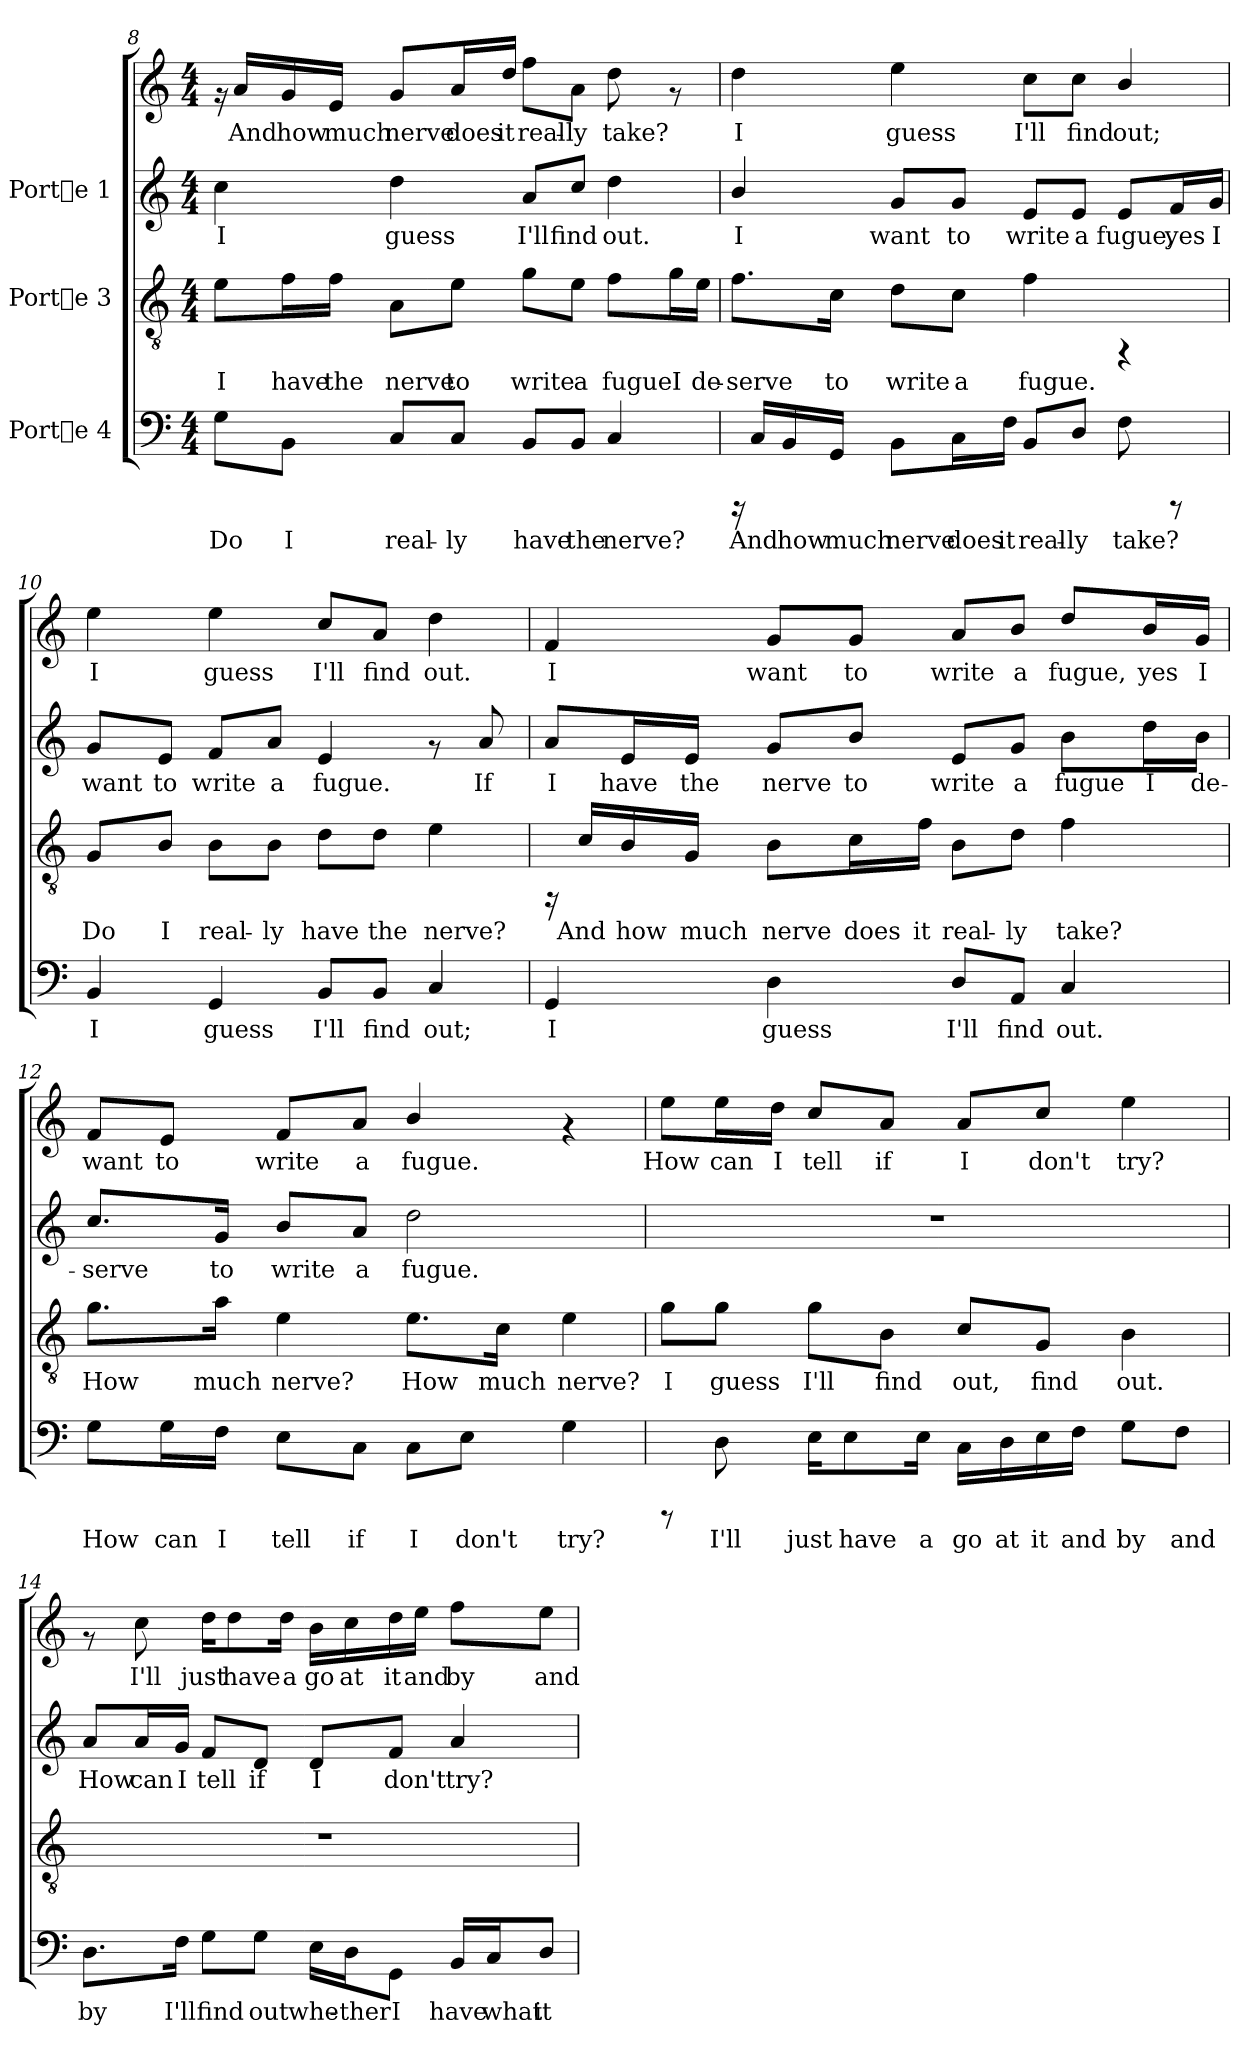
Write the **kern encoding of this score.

**kern	**text	**kern	**text	**kern	**text	**kern	**text
*part3	*part3	*part2	*part2	*part1	*part1	*part1	*part1
*staff4	*staff4	*staff3	*staff3	*staff2	*staff2	*staff1	*staff1
*I"Porte 4	*	*I"Porte 3	*	*I"Porte 1	*	*	*
*clefF4	*	*clefGv2	*	*clefG2	*	*clefG2	*
*	*	*	*	*ITrd1c2	*	*ITrd1c2	*
*M4/4	*	*M4/4	*	*M4/4	*	*M4/4	*
=8	=8	=8	=8	=8	=8	=8	=8
!	!LO:LY:b:cj	!	!LO:LY:b:cj	!	!LO:LY:b:cj	!	!
8G\L	Do	8e\L	I	4b\	I	16rf	.
!	!	!	!	!	!	!	!LO:LY:b:cj
.	.	.	.	.	.	16g/L	And
!	!LO:LY:b:cj	!	!LO:LY:b:cj	!	!	!	!LO:LY:b:cj
8BB\J	I	16f\	have	.	.	16f/	how
!	!	!	!LO:LY:b:cj	!	!	!	!LO:LY:b:cj
.	.	16f\J	the	.	.	16d/J	much
!	!LO:LY:b:cj	!	!LO:LY:b:cj	!	!LO:LY:b:cj	!	!LO:LY:b:cj
8C/L	real-	8A\L	nerve	4cc\	guess	8f/L	nerve
!	!LO:LY:b:cj	!	!LO:LY:b:cj	!	!	!	!LO:LY:b:cj
8C/J	-ly	8e\J	to	.	.	16g/	does
!	!	!	!	!	!	!	!LO:LY:b:cj
.	.	.	.	.	.	16cc/J	it
!	!LO:LY:b:cj	!	!LO:LY:b:cj	!	!LO:LY:b:cj	!	!LO:LY:b:cj
8BB/L	have	8g\L	write	8g/L	I'll	8ee\L	real-
!	!LO:LY:b:cj	!	!LO:LY:b:cj	!	!LO:LY:b:cj	!	!LO:LY:b:cj
8BB/J	the	8e\J	a	8b/J	find	8g\J	-ly
!	!LO:LY:b:cj	!	!LO:LY:b:cj	!	!LO:LY:b:cj	!	!LO:LY:b:cj
4C/	nerve?	8f\L	fugue	4cc\	out.	8cc\	take?
!	!	!	!LO:LY:b:cj	!	!	!	!
.	.	16g\	I	.	.	8rf	.
!	!	!	!LO:LY:b:cj	!	!	!	!
.	.	16e\J	de-	.	.	.	.
!!LO:PB:g=z
=9	=9	=9	=9	=9	=9	=9	=9
!	!	!	!LO:LY:b:cj	!	!LO:LY:b:cj	!	!LO:LY:b:cj
16rCCC	.	8.f\L	-serve	4a/	I	4cc\	I
!	!LO:LY:b:cj	!	!	!	!	!	!
16C/L	And	.	.	.	.	.	.
!	!LO:LY:b:cj	!	!	!	!	!	!
16BB/	how	.	.	.	.	.	.
!	!LO:LY:b:cj	!	!LO:LY:b:cj	!	!	!	!
16GG/J	much	16c\J	to	.	.	.	.
!	!LO:LY:b:cj	!	!LO:LY:b:cj	!	!LO:LY:b:cj	!	!LO:LY:b:cj
8BB\L	nerve	8d\L	write	8f/L	want	4dd\	guess
!	!LO:LY:b:cj	!	!LO:LY:b:cj	!	!LO:LY:b:cj	!	!
16C\	does	8c\J	a	8f/J	to	.	.
!	!LO:LY:b:cj	!	!	!	!	!	!
16F\J	it	.	.	.	.	.	.
!	!LO:LY:b:cj	!	!LO:LY:b:cj	!	!LO:LY:b:cj	!	!LO:LY:b:cj
8BB/L	real-	4f\	fugue.	8d/L	write	8b\L	I'll
!	!LO:LY:b:cj	!	!	!	!LO:LY:b:cj	!	!LO:LY:b:cj
8D/J	-ly	.	.	8d/J	a	8b\J	find
!	!LO:LY:b:cj	!	!	!	!LO:LY:b:cj	!	!LO:LY:b:cj
8F\	take?	4rFF	.	8d/L	fugue,	4a/	out;
!	!	!	!	!	!LO:LY:b:cj	!	!
8rCCC	.	.	.	16e/	yes	.	.
!	!	!	!	!	!LO:LY:b:cj	!	!
.	.	.	.	16f/J	I	.	.
=10	=10	=10	=10	=10	=10	=10	=10
!	!LO:LY:b:cj	!	!LO:LY:b:cj	!	!LO:LY:b:cj	!	!LO:LY:b:cj
4BB/	I	8G/L	Do	8f/L	want	4dd\	I
!	!	!	!LO:LY:b:cj	!	!LO:LY:b:cj	!	!
.	.	8B/J	I	8d/J	to	.	.
!	!LO:LY:b:cj	!	!LO:LY:b:cj	!	!LO:LY:b:cj	!	!LO:LY:b:cj
4GG/	guess	8B\L	real-	8e/L	write	4dd\	guess
!	!	!	!LO:LY:b:cj	!	!LO:LY:b:cj	!	!
.	.	8B\J	-ly	8g/J	a	.	.
!	!LO:LY:b:cj	!	!LO:LY:b:cj	!	!LO:LY:b:cj	!	!LO:LY:b:cj
8BB/L	I'll	8d\L	have	4d/	fugue.	8b/L	I'll
!	!LO:LY:b:cj	!	!LO:LY:b:cj	!	!	!	!LO:LY:b:cj
8BB/J	find	8d\J	the	.	.	8g/J	find
!	!LO:LY:b:cj	!	!LO:LY:b:cj	!	!	!	!LO:LY:b:cj
4C/	out;	4e\	nerve?	8rf	.	4cc\	out.
!	!	!	!	!	!LO:LY:b:cj	!	!
.	.	.	.	8g/	If	.	.
!!LO:LB:g=z
=11	=11	=11	=11	=11	=11	=11	=11
!	!LO:LY:b:cj	!	!	!	!LO:LY:b:cj	!	!LO:LY:b:cj
4GG/	I	16rFF	.	8g/L	I	4e/	I
!	!	!	!LO:LY:b:cj	!	!	!	!
.	.	16c/L	And	.	.	.	.
!	!	!	!LO:LY:b:cj	!	!LO:LY:b:cj	!	!
.	.	16B/	how	16d/	have	.	.
!	!	!	!LO:LY:b:cj	!	!LO:LY:b:cj	!	!
.	.	16G/J	much	16d/J	the	.	.
!	!LO:LY:b:cj	!	!LO:LY:b:cj	!	!LO:LY:b:cj	!	!LO:LY:b:cj
4D\	guess	8B\L	nerve	8f/L	nerve	8f/L	want
!	!	!	!LO:LY:b:cj	!	!LO:LY:b:cj	!	!LO:LY:b:cj
.	.	16c\	does	8a/J	to	8f/J	to
!	!	!	!LO:LY:b:cj	!	!	!	!
.	.	16f\J	it	.	.	.	.
!	!LO:LY:b:cj	!	!LO:LY:b:cj	!	!LO:LY:b:cj	!	!LO:LY:b:cj
8D/L	I'll	8B\L	real-	8d/L	write	8g/L	write
!	!LO:LY:b:cj	!	!LO:LY:b:cj	!	!LO:LY:b:cj	!	!LO:LY:b:cj
8AA/J	find	8d\J	-ly	8f/J	a	8a/J	a
!	!LO:LY:b:cj	!	!LO:LY:b:cj	!	!LO:LY:b:cj	!	!LO:LY:b:cj
4C/	out.	4f\	take?	8a\L	fugue	8cc/L	fugue,
!	!	!	!	!	!LO:LY:b:cj	!	!LO:LY:b:cj
.	.	.	.	16cc\	I	16a/	yes
!	!	!	!	!	!LO:LY:b:cj	!	!LO:LY:b:cj
.	.	.	.	16a\J	de-	16f/J	I
=12	=12	=12	=12	=12	=12	=12	=12
!	!LO:LY:b:cj	!	!LO:LY:b:cj	!	!LO:LY:b:cj	!	!LO:LY:b:cj
8G\L	How	8.g\L	How	8.b/L	serve	8e/L	-want
!	!LO:LY:b:cj	!	!	!	!	!	!LO:LY:b:cj
16G\	can	.	.	.	.	8d/J	to
!	!LO:LY:b:cj	!	!LO:LY:b:cj	!	!LO:LY:b:cj	!	!
16F\J	I	16a\J	much	16f/J	to	.	.
!	!LO:LY:b:cj	!	!LO:LY:b:cj	!	!LO:LY:b:cj	!	!LO:LY:b:cj
8E\L	tell	4e\	nerve?	8a/L	write	8e/L	write
!	!LO:LY:b:cj	!	!	!	!LO:LY:b:cj	!	!LO:LY:b:cj
8C\J	if	.	.	8g/J	a	8g/J	a
!	!LO:LY:b:cj	!	!LO:LY:b:cj	!	!LO:LY:b:cj	!	!LO:LY:b:cj
8C\L	I	8.e\L	How	2cc\	fugue.	4a/	fugue.
!	!LO:LY:b:cj	!	!	!	!	!	!
8E\J	don't	.	.	.	.	.	.
!	!	!	!LO:LY:b:cj	!	!	!	!
.	.	16c\J	much	.	.	.	.
!	!LO:LY:b:cj	!	!LO:LY:b:cj	!	!	!	!
4G\	try?	4e\	nerve?	.	.	4rf	.
!!LO:LB:g=z
=13	=13	=13	=13	=13	=13	=13	=13
!	!	!	!LO:LY:b:cj	!	!	!	!LO:LY:b:cj
8rCCC	.	8g\L	I	1r	.	8dd\L	How
!	!LO:LY:b:cj	!	!LO:LY:b:cj	!	!	!	!LO:LY:b:cj
8D\	I'll	8g\J	guess	.	.	16dd\	can
!	!	!	!	!	!	!	!LO:LY:b:cj
.	.	.	.	.	.	16cc\J	I
!	!LO:LY:b:cj	!	!LO:LY:b:cj	!	!	!	!LO:LY:b:cj
16E\L	just	8g\L	I'll	.	.	8b/L	tell
!	!LO:LY:b:cj	!	!	!	!	!	!
8E\	have	.	.	.	.	.	.
!	!	!	!LO:LY:b:cj	!	!	!	!LO:LY:b:cj
.	.	8B\J	find	.	.	8g/J	if
!	!LO:LY:b:cj	!	!	!	!	!	!
16E\J	a	.	.	.	.	.	.
!	!LO:LY:b:cj	!	!LO:LY:b:cj	!	!	!	!LO:LY:b:cj
16C\L	go	8c/L	out,	.	.	8g/L	I
!	!LO:LY:b:cj	!	!	!	!	!	!
16D\	at	.	.	.	.	.	.
!	!LO:LY:b:cj	!	!LO:LY:b:cj	!	!	!	!LO:LY:b:cj
16E\	it	8G/J	find	.	.	8b/J	don't
!	!LO:LY:b:cj	!	!	!	!	!	!
16F\J	and	.	.	.	.	.	.
!	!LO:LY:b:cj	!	!LO:LY:b:cj	!	!	!	!LO:LY:b:cj
8G\L	by	4B\	out.	.	.	4dd\	try?
!	!LO:LY:b:cj	!	!	!	!	!	!
8F\J	and	.	.	.	.	.	.
=14	=14	=14	=14	=14	=14	=14	=14
!	!LO:LY:b:cj	!	!	!	!LO:LY:b:cj	!	!
8.D\L	by	1r	.	8g/L	How	8rf	.
!	!	!	!	!	!LO:LY:b:cj	!	!LO:LY:b:cj
.	.	.	.	16g/	can	8b\	I'll
!	!LO:LY:b:cj	!	!	!	!LO:LY:b:cj	!	!
16F\J	I'll	.	.	16f/J	I	.	.
!	!LO:LY:b:cj	!	!	!	!LO:LY:b:cj	!	!LO:LY:b:cj
8G\L	find	.	.	8e/L	tell	16cc\L	just
!	!	!	!	!	!	!	!LO:LY:b:cj
.	.	.	.	.	.	8cc\	have
!	!LO:LY:b:cj	!	!	!	!LO:LY:b:cj	!	!
8G\J	out	.	.	8c/J	if	.	.
!	!	!	!	!	!	!	!LO:LY:b:cj
.	.	.	.	.	.	16cc\J	a
!	!LO:LY:b:cj	!	!	!	!LO:LY:b:cj	!	!LO:LY:b:cj
16E\L	whe-	.	.	8c/L	I	16a\L	go
!	!LO:LY:b:cj	!	!	!	!	!	!LO:LY:b:cj
16D\	-ther	.	.	.	.	16b\	at
!	!LO:LY:b:cj	!	!	!	!LO:LY:b:cj	!	!LO:LY:b:cj
8GG\J	I	.	.	8e/J	don't	16cc\	it
!	!	!	!	!	!	!	!LO:LY:b:cj
.	.	.	.	.	.	16dd\J	and
!	!LO:LY:b:cj	!	!	!	!LO:LY:b:cj	!	!LO:LY:b:cj
16BB/L	have	.	.	4g/	try?	8ee\L	by
!	!LO:LY:b:cj	!	!	!	!	!	!
16C/	what	.	.	.	.	.	.
!	!LO:LY:b:cj	!	!	!	!	!	!LO:LY:b:cj
8D/J	it	.	.	.	.	8dd\J	and
=	=	=	=	=	=	=	=
*-	*-	*-	*-	*-	*-	*-	*-
